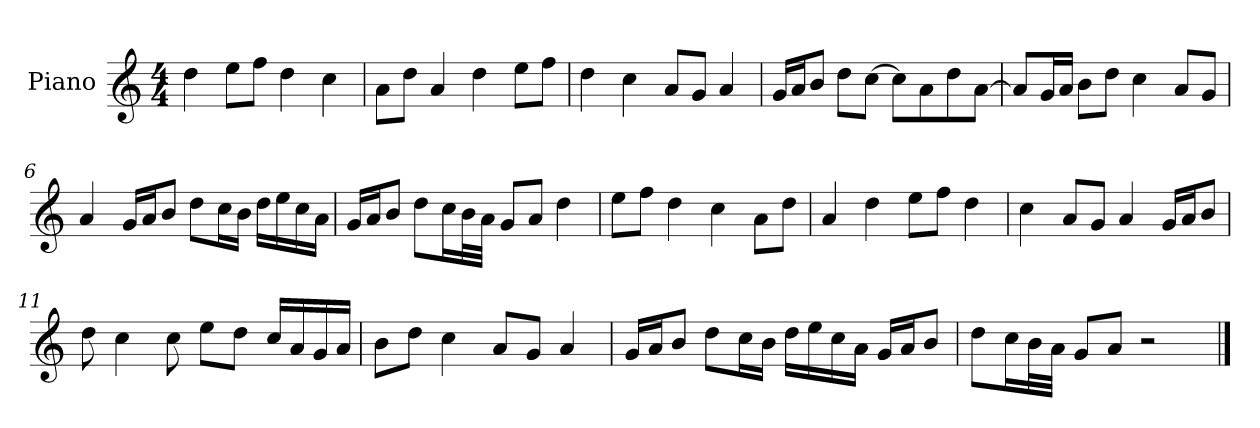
**kern
*part1
*staff1
*I"Piano
*I'P-no
*clefG2
*k[]
*M4/4
*MM90
=1
4dd\
8ee\L
8ff\J
4dd\
4cc\
=2
8a\L
8dd\J
4a/
4dd\
8ee\L
8ff\J
=3
4dd\
4cc\
8a/L
8g/J
4a/
=4
16g/LL
16a/J
8b/J
8dd\L
[8cc\J
8cc\L]
8a\
8dd\
[8a\J
=5
8a/L]
16g/L
16a/JJ
8b\L
8dd\J
4cc\
8a/L
8g/J
!!LO:LB:g=z
=6
4a/
16g/LL
16a/J
8b/J
8dd\L
16cc\L
16b\JJ
16dd\LL
16ee\
16cc\
16a\JJ
=7
16g/LL
16a/J
8b/J
8dd\L
16cc\L
32b\L
32a\JJJ
8g/L
8a/J
4dd\
=8
8ee\L
8ff\J
4dd\
4cc\
8a\L
8dd\J
=9
4a/
4dd\
8ee\L
8ff\J
4dd\
=10
4cc\
8a/L
8g/J
4a/
16g/LL
16a/J
8b/J
!!LO:LB:g=z
=11
8dd\
4cc\
8cc\
8ee\L
8dd\J
16cc/LL
16a/
16g/
16a/JJ
=12
8b\L
8dd\J
4cc\
8a/L
8g/J
4a/
=13
16g/LL
16a/J
8b/J
8dd\L
16cc\L
16b\JJ
16dd\LL
16ee\
16cc\
16a\JJ
16g/LL
16a/J
8b/J
=14
8dd\L
16cc\L
32b\L
32a\JJJ
8g/L
8a/J
2r
==
*-
